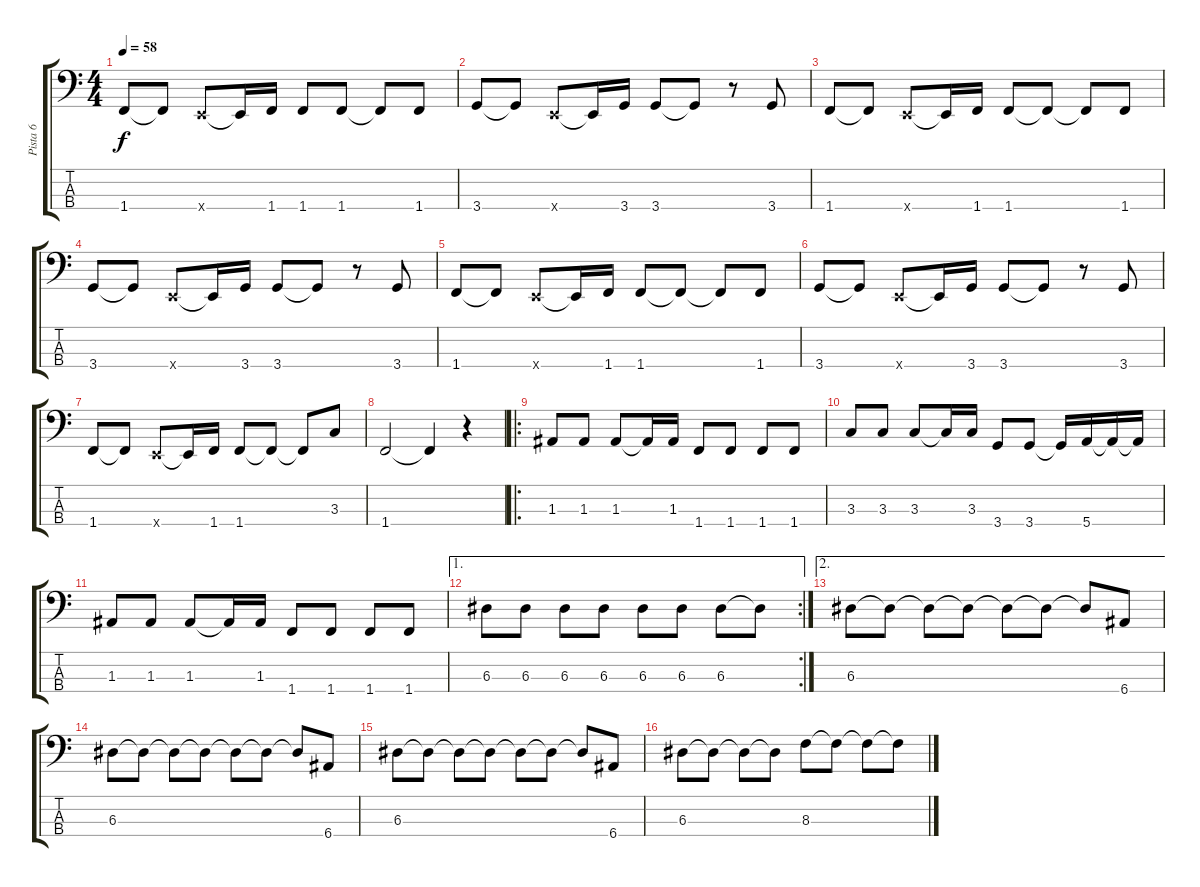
\track ("Pista 6" "Pista 6") {instrument electricbassfinger}
\staff {score tabs}
\tuning (G2 D2 A1 E1) {hide}
\ts (4 4)
\tempo 58
\clef f4
\ks c
1.4.8{dy f} 1.4{t}.8 0.4{x}.8 0.4{t}.16 1.4.16 1.4.8 1.4.8 1.4{t}.8 1.4.8 |
3.4.8 3.4{t}.8 0.4{x}.8 0.4{t}.16 3.4.16 3.4.8 3.4{t}.8 r.8 3.4.8 |
1.4.8 1.4{t}.8 0.4{x}.8 0.4{t}.16 1.4.16 1.4.8 1.4{t}.8 1.4{t}.8 1.4.8 |
3.4.8 3.4{t}.8 0.4{x}.8 0.4{t}.16 3.4.16 3.4.8 3.4{t}.8 r.8 3.4.8 |
1.4.8 1.4{t}.8 0.4{x}.8 0.4{t}.16 1.4.16 1.4.8 1.4{t}.8 1.4{t}.8 1.4.8 |
3.4.8 3.4{t}.8 0.4{x}.8 0.4{t}.16 3.4.16 3.4.8 3.4{t}.8 r.8 3.4.8 |
1.4.8 1.4{t}.8 0.4{x}.8 0.4{t}.16 1.4.16 1.4.8 1.4{t}.8 1.4{t}.8 3.3.8 |
1.4.2 1.4{t}.4 r.4 |
\ro
1.3.8 1.3.8 1.3.8 1.3{t}.16 1.3.16 1.4.8 1.4.8 1.4.8 1.4.8 |
3.3.8 3.3.8 3.3.8 3.3{t}.16 3.3.16 3.4.8 3.4.8 3.4{t}.16 5.4.16 5.4{t}.16 5.4{t}.16 |
1.3.8 1.3.8 1.3.8 1.3{t}.16 1.3.16 1.4.8 1.4.8 1.4.8 1.4.8 |
\ae 1
\rc 2
6.3.8 6.3.8 6.3.8 6.3.8 6.3.8 6.3.8 6.3.8 6.3{t}.8 |
\ae 2
6.3.8 6.3{t}.8 6.3{t}.8 6.3{t}.8 6.3{t}.8 6.3{t}.8 6.3{t}.8 6.4.8 |
6.3.8 6.3{t}.8 6.3{t}.8 6.3{t}.8 6.3{t}.8 6.3{t}.8 6.3{t}.8 6.4.8 |
6.3.8 6.3{t}.8 6.3{t}.8 6.3{t}.8 6.3{t}.8 6.3{t}.8 6.3{t}.8 6.4.8 |
6.3.8 6.3{t}.8 6.3{t}.8 6.3{t}.8 8.3.8 8.3{t}.8 8.3{t}.8 8.3{t}.8
